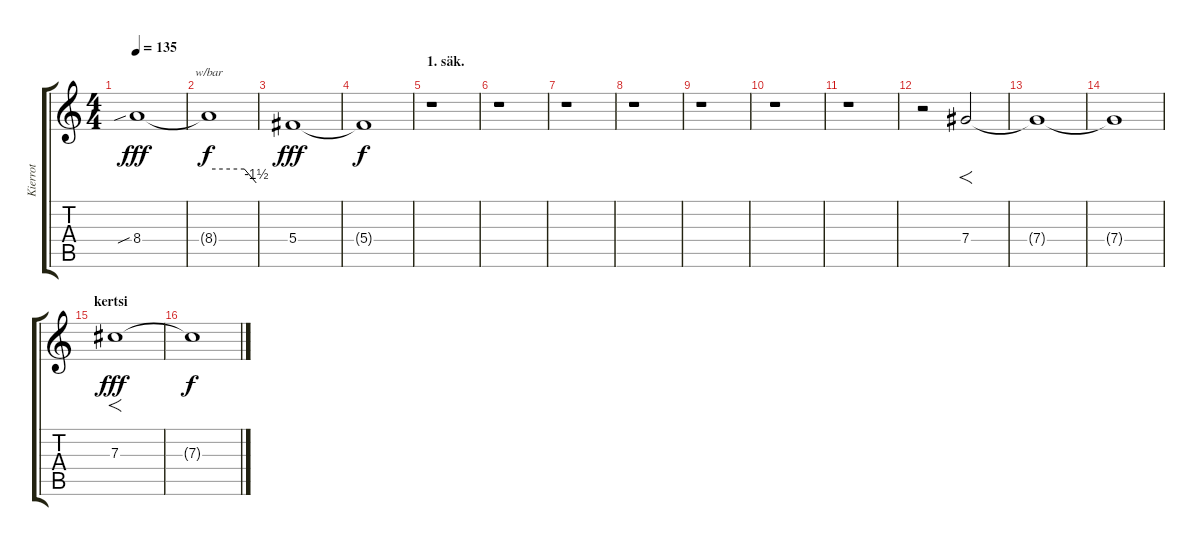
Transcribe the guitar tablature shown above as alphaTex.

\track ("Kierrot" "Kierrot") {instrument guitarharmonics}
\staff {score tabs}
\tuning (Eb4 Bb3 Gb3 Db3 Ab2 Db2) {hide}
\ts (4 4)
\tempo 135
\clef g2
\ks c
8.4{sib}.1{dy fff} |
8.4{t}.1{tbe (custom default 0 0 45 0 60 -6) dy f} |
5.4.1{dy fff} |
5.4{t}.1{dy f} |
\section ("" "1. säk.")
r.1 |
r.1 |
r.1 |
r.1 |
r.1 |
r.1 |
r.1 |
r.2 7.4.2{f} |
7.4{t}.1 |
7.4{t}.1 |
\section ("" "kertsi")
7.3.1{f dy fff} |
7.3{t}.1{dy f}
